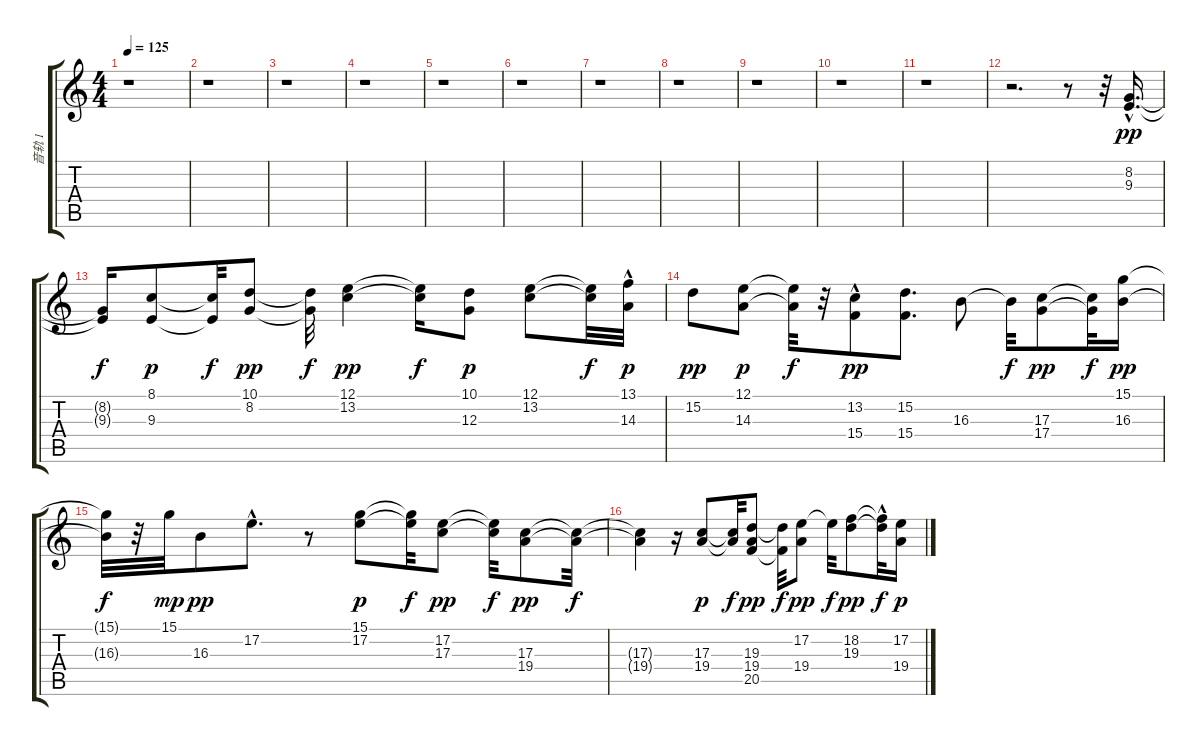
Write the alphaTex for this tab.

\track ("音轨 1" "音轨 1") {instrument electricpiano1}
\staff {score tabs}
\tuning (E4 B3 G3 D3 A2 E2) {hide}
\ts (4 4)
\tempo 125
\clef g2
\ks c
r.1{dy pp instrument electricpiano1} |
r.1 |
r.1 |
r.1 |
r.1 |
r.1 |
r.1 |
r.1 |
r.1 |
r.1 |
r.1 |
r.2{d} r.8 r.32 (8.2{hac} 9.3{hac}).16{d} |
(8.2{t} 9.3{t}).16{dy f} (8.1 9.3).8{dy p} (8.1{t} 9.3{t}).32{dy f} (10.1 8.2).8{dy pp} (10.1{t} 8.2{t}).32{dy f} (12.1 13.2).4{dy pp} (12.1{t} 13.2{t}).16{dy f} (10.1 12.3).8{dy p} (12.1 13.2).8 (12.1{t} 13.2{t}).32{dy f} (13.1{hac} 14.3).32{dy p} |
15.2.8{dy pp} (12.1 14.3).8{dy p} (12.1{t} 14.3{t}).32{dy f} r.32 (13.2{hac} 15.4).8{dy pp} (15.2 15.4).8{d} 16.3.8 16.3{t}.32{dy f} (17.3 17.4).8{dy pp} (17.3{t} 17.4{t}).32{dy f} (15.1 16.3).16{dy pp} |
(15.1{t} 16.3{t}).32{dy f} r.32 15.1.32{dy mp} 16.3.8{dy pp} 17.2{hac}.8{d} r.8 (15.1 17.2).8{dy p} (15.1{t} 17.2{t}).32{dy f} (17.2 17.3).8{dy pp} (17.2{t} 17.3{t}).32{dy f} (17.3 19.4).8{dy pp} (17.3{t} 19.4{t}).32{dy f} |
(17.3{t} 19.4{t}).4 r.16 (17.3 19.4).8{dy p} (17.3{t} 19.4{t}).32{dy f} (19.3 19.4 20.5).8{dy pp} (19.3{t} 20.5{t}).32{dy f} (17.2 19.4).8{dy pp} 17.2{t}.32{dy f} (18.2 19.3).8{dy pp} (18.2{hac t} 19.3{t}).32{dy f} (17.2 19.4).16{dy p}
